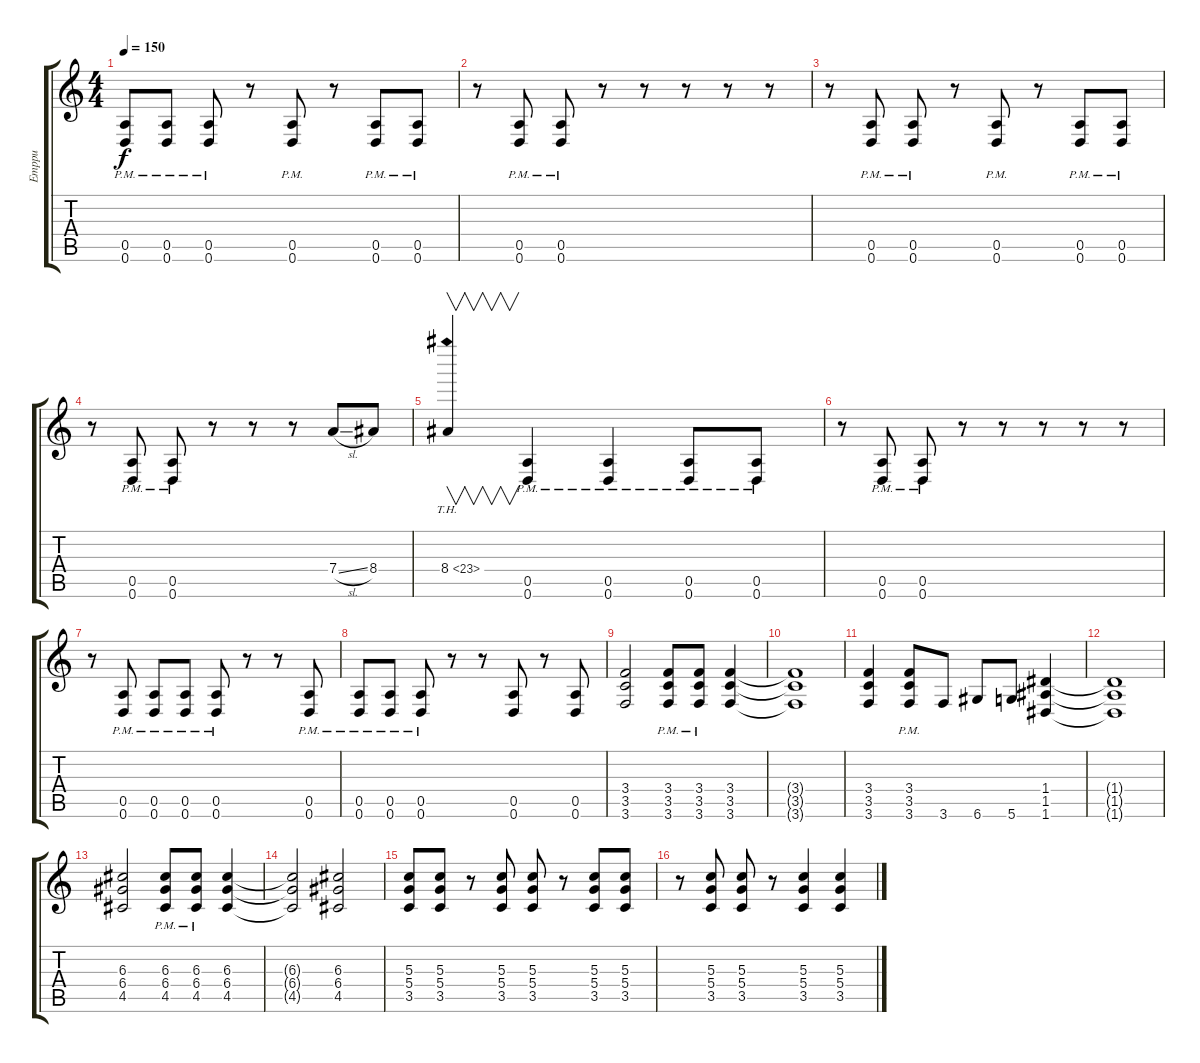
\track ("Emppu" "Emppu") {instrument distortionguitar}
\staff {score tabs}
\tuning (E4 B3 G3 D3 A2 D2) {hide}
\ts (4 4)
\tempo 150
\clef g2
\ks c
(0.5{pm} 0.6{pm}).8{dy f} (0.5{pm} 0.6{pm}).8 (0.5{pm} 0.6{pm}).8 r.8 (0.5{pm} 0.6{pm}).8 r.8 (0.5{pm} 0.6{pm}).8 (0.5{pm} 0.6{pm}).8 |
r.8 (0.5{pm} 0.6{pm}).8 (0.5{pm} 0.6{pm}).8 r.8 r.8 r.8 r.8 r.8 |
r.8 (0.5{pm} 0.6{pm}).8 (0.5{pm} 0.6{pm}).8 r.8 (0.5{pm} 0.6{pm}).8 r.8 (0.5{pm} 0.6{pm}).8 (0.5{pm} 0.6{pm}).8 |
r.8 (0.5{pm} 0.6{pm}).8 (0.5{pm} 0.6{pm}).8 r.8 r.8 r.8 7.4{sl}.8 8.4.8 |
8.4{th 15}.4{v} (0.5{pm} 0.6{pm}).4 (0.5{pm} 0.6{pm}).4 (0.5{pm} 0.6{pm}).8 (0.5{pm} 0.6{pm}).8 |
r.8 (0.5{pm} 0.6{pm}).8 (0.5{pm} 0.6{pm}).8 r.8 r.8 r.8 r.8 r.8 |
r.8 (0.5{pm} 0.6{pm}).8 (0.5{pm} 0.6{pm}).8 (0.5{pm} 0.6{pm}).8 (0.5{pm} 0.6{pm}).8 r.8 r.8 (0.5{pm} 0.6{pm}).8 |
(0.5{pm} 0.6{pm}).8 (0.5{pm} 0.6{pm}).8 (0.5{pm} 0.6{pm}).8 r.8 r.8 (0.5 0.6).8 r.8 (0.5 0.6).8 |
(3.4 3.5 3.6).2 (3.4{pm} 3.5{pm} 3.6{pm}).8 (3.4{pm} 3.5{pm} 3.6{pm}).8 (3.4 3.5 3.6).4 |
(3.4{t} 3.5{t} 3.6{t}).1 |
(3.4 3.5 3.6).4 (3.4{pm} 3.5{pm} 3.6{pm}).8 3.6.8 6.6.8 5.6.8 (1.4 1.5 1.6).4 |
(1.4{t} 1.5{t} 1.6{t}).1 |
(6.3 6.4 4.5).2 (6.3{pm} 6.4{pm} 4.5{pm}).8 (6.3{pm} 6.4{pm} 4.5{pm}).8 (6.3 6.4 4.5).4 |
(6.3{t} 6.4{t} 4.5{t}).2 (6.3 6.4 4.5).2 |
(5.3 5.4 3.5).8 (5.3 5.4 3.5).8 r.8 (5.3 5.4 3.5).8 (5.3 5.4 3.5).8 r.8 (5.3 5.4 3.5).8 (5.3 5.4 3.5).8 |
r.8 (5.3 5.4 3.5).8 (5.3 5.4 3.5).8 r.8 (5.3 5.4 3.5).4 (5.3 5.4 3.5).4
